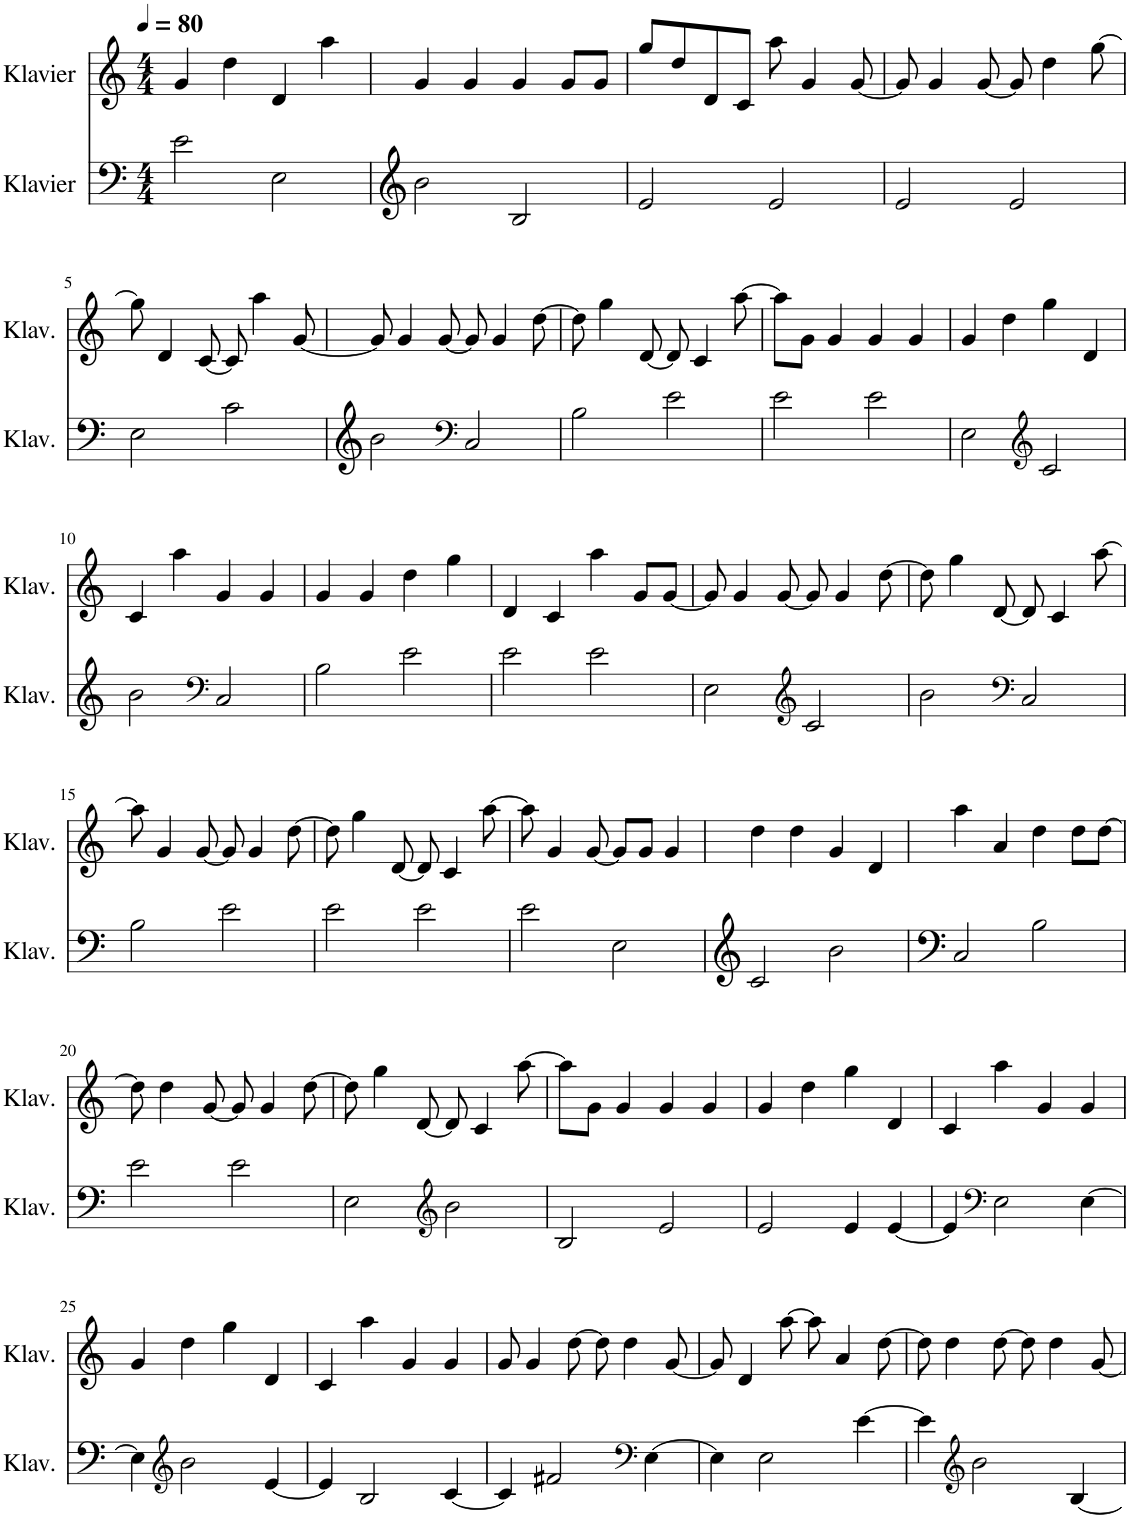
**kern	**kern
*part2	*part1
*staff2	*staff1
*I"Klavier	*I"Klavier
*I'Klav.	*I'Klav.
*clefF4	*clefG2
*k[]	*k[]
*M4/4	*M4/4
*MM80	*MM80
=1	=1
2e\	4g/
.	4dd\
2E\	4d/
.	4aa\
=2	=2
2b\	4g/
.	4g/
2B/	4g/
.	8g/L
.	8g/J
=3	=3
2e/	8gg/L
.	8dd/
.	8d/
.	8c/J
2e/	8aa\
.	4g/
.	[8g/
=4	=4
2e/	8g/]
.	4g/
.	[8g/
2e/	8g/]
.	4dd\
.	[8gg\
!!LO:LB:g=z
=5	=5
2E\	8gg\]
.	4d/
.	[8c/
2c\	8c/]
.	4aa\
.	[8g/
=6	=6
2b\	8g/]
.	4g/
.	[8g/
*clefF4	*
2C/	8g/]
.	4g/
.	[8dd\
=7	=7
2B\	8dd\]
.	4gg\
.	[8d/
2e\	8d/]
.	4c/
.	[8aa\
=8	=8
2e\	8aa\L]
.	8g\J
.	4g/
2e\	4g/
.	4g/
=9	=9
2E\	4g/
.	4dd\
*clefG2	*
2c/	4gg\
.	4d/
!!LO:LB:g=z
=10	=10
2b\	4c/
.	4aa\
*clefF4	*
2C/	4g/
.	4g/
=11	=11
2B\	4g/
.	4g/
2e\	4dd\
.	4gg\
=12	=12
2e\	4d/
.	4c/
2e\	4aa\
.	8g/L
.	[8g/J
=13	=13
2E\	8g/]
.	4g/
.	[8g/
*clefG2	*
2c/	8g/]
.	4g/
.	[8dd\
=14	=14
2b\	8dd\]
.	4gg\
.	[8d/
*clefF4	*
2C/	8d/]
.	4c/
.	[8aa\
!!LO:LB:g=z
=15	=15
2B\	8aa\]
.	4g/
.	[8g/
2e\	8g/]
.	4g/
.	[8dd\
=16	=16
2e\	8dd\]
.	4gg\
.	[8d/
2e\	8d/]
.	4c/
.	[8aa\
=17	=17
2e\	8aa\]
.	4g/
.	[8g/
2E\	8g/L]
.	8g/J
.	4g/
=18	=18
2c/	4dd\
.	4dd\
2b\	4g/
.	4d/
=19	=19
2C/	4aa\
.	4a/
2B\	4dd\
.	8dd\L
.	[8dd\J
!!LO:LB:g=z
=20	=20
2e\	8dd\]
.	4dd\
.	[8g/
2e\	8g/]
.	4g/
.	[8dd\
=21	=21
2E\	8dd\]
.	4gg\
.	[8d/
*clefG2	*
2b\	8d/]
.	4c/
.	[8aa\
=22	=22
2B/	8aa\L]
.	8g\J
.	4g/
2e/	4g/
.	4g/
=23	=23
2e/	4g/
.	4dd\
4e/	4gg\
[4e/	4d/
=24	=24
4e/]	4c/
*clefF4	*
2E\	4aa\
.	4g/
[4E\	4g/
!!LO:LB:g=z
=25	=25
4E\]	4g/
*clefG2	*
2b\	4dd\
.	4gg\
[4e/	4d/
=26	=26
4e/]	4c/
2B/	4aa\
.	4g/
[4c/	4g/
=27	=27
4c/]	8g/
.	4g/
2f#X/	.
.	[8dd\
.	8dd\]
.	4dd\
*clefF4	*
[4E\	.
.	[8g/
=28	=28
4E\]	8g/]
.	4d/
2E\	.
.	[8aa\
.	8aa\]
.	4a/
[4e\	.
.	[8dd\
=29	=29
4e\]	8dd\]
.	4dd\
*clefG2	*
2b\	.
.	[8dd\
.	8dd\]
.	4dd\
[4B/	.
.	[8g/
=	=
*-	*-
